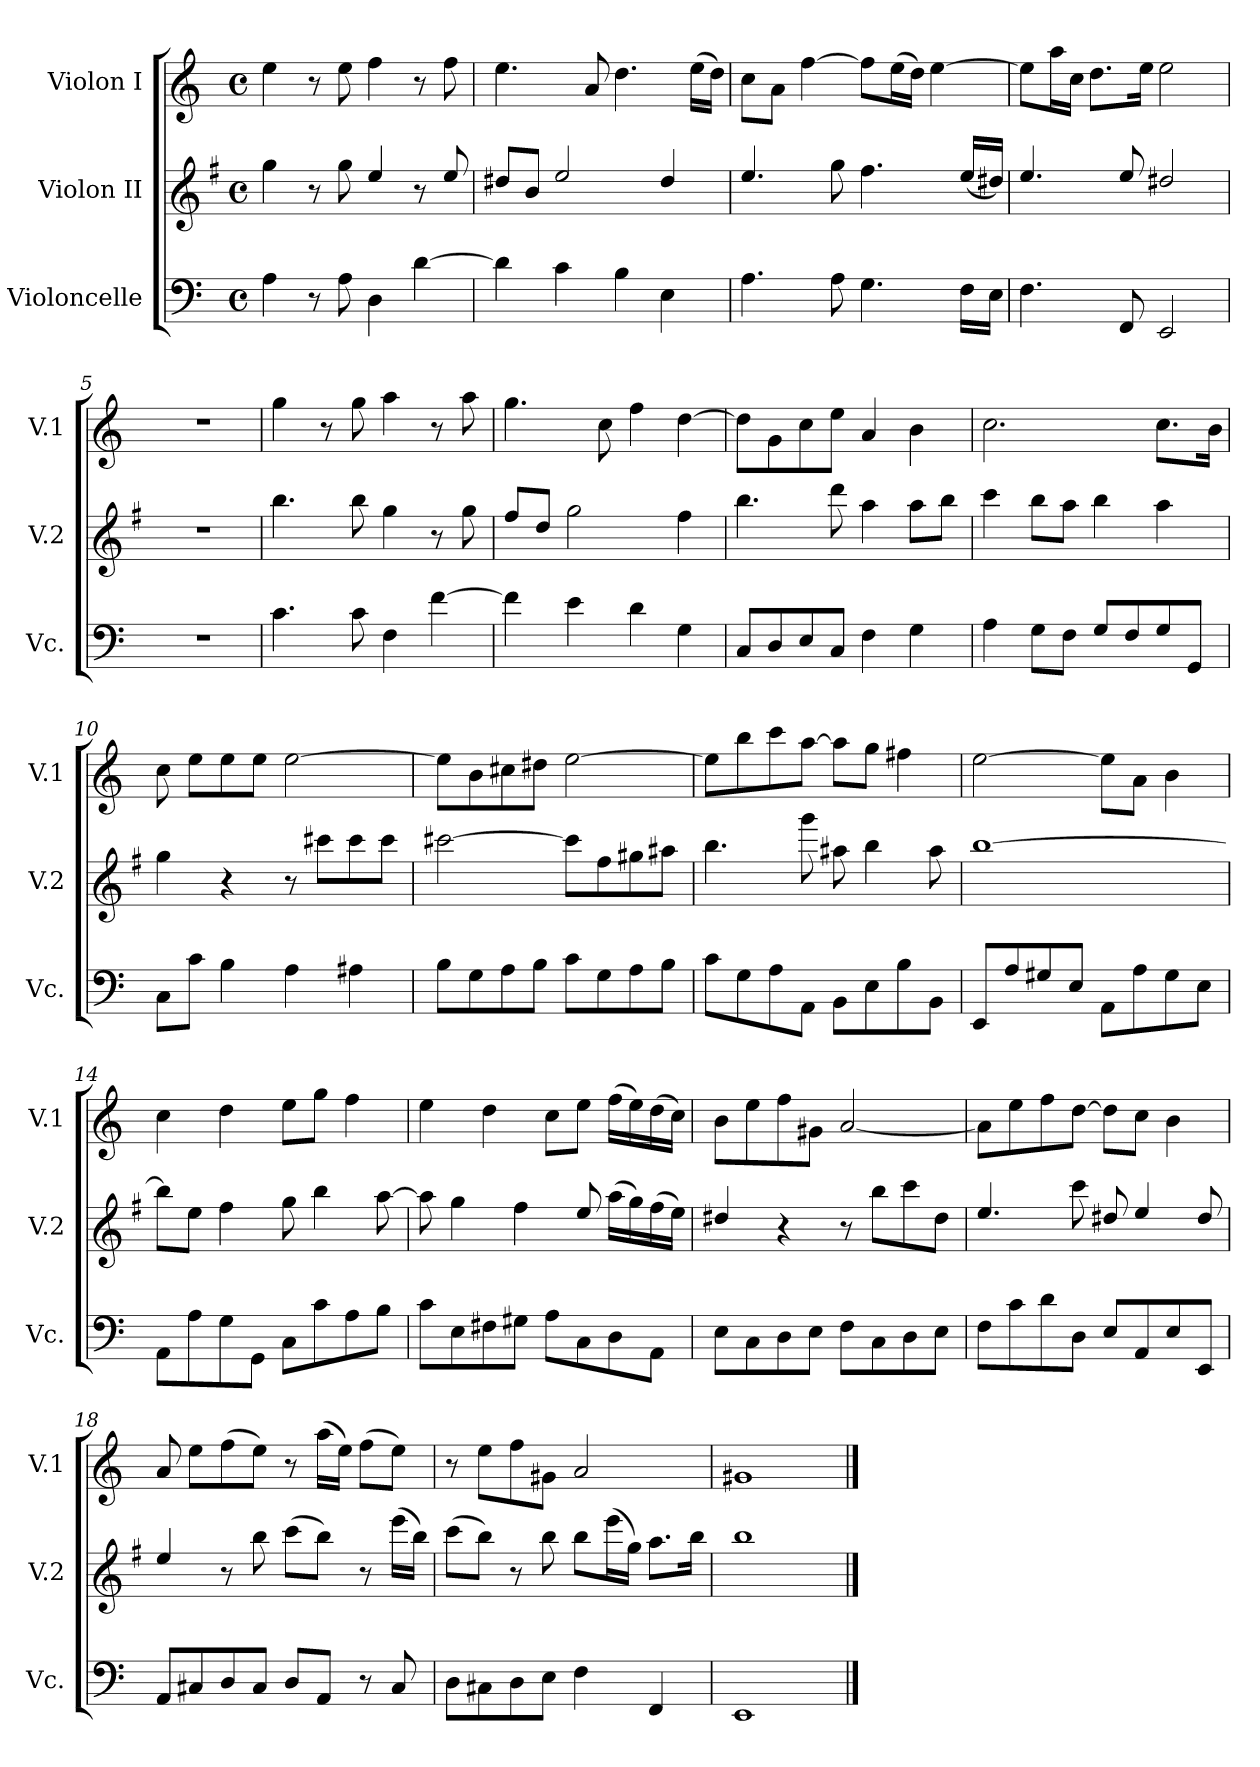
**kern	**kern	**kern
*part3	*part2	*part1
*staff3	*staff2	*staff1
*I"Violoncelle	*I"Violon II	*I"Violon I
*I'Vc.	*I'V.2	*I'V.1
*clefF4	*clefG2	*clefG2
*	*ITrd4c7	*
*k[]	*k[]	*k[]
*C:	*C:	*C:
*M4/4	*M4/4	*M4/4
*met(c)	*met(c)	*met(c)
=1	=1	=1
4A\	4cc\	4ee\
8r	8r	8r
8A\	8cc\	8ee\
4D\	4a/	4ff\
[4d\	8r	8r
.	8a/	8ff\
=2	=2	=2
4d\]	8g#X/L	4.ee\
.	8e/J	.
4c\	2a/	.
.	.	8a/
4B\	.	4.dd\
4E\	4g#/	.
.	.	(16ee\LL
.	.	16dd\JJ)
=3	=3	=3
4.A\	4.a/	8cc\L
.	.	8a\J
.	.	[4ff\
8A\	8cc\	.
4.G\	4.b\	8ff\L]
.	.	(16ee\L
.	.	16dd\JJ)
.	.	[4ee\
16F\LL	(16a/LL	.
16E\JJ	16g#X/JJ)	.
=4	=4	=4
4.F\	4.a/	8ee\L]
.	.	16aa\L
.	.	16cc\JJ
.	.	8.dd\L
8FF/	8a/	.
.	.	16ee\Jk
2EE/	2g#X/	2ee\
=5	=5	=5
1r	1r	1r
=6	=6	=6
4.c\	4.ee\	4gg\
.	.	8r
8c\	8ee\	8gg\
4F\	4cc\	4aa\
[4f\	8r	8r
.	8cc\	8aa\
=7	=7	=7
4f\]	8b/L	4.gg\
.	8g/J	.
4e\	2cc\	.
.	.	8cc\
4d\	.	4ff\
4G\	4b\	[4dd\
!!LO:LB:g=z
=8	=8	=8
8C/L	4.ee\	8dd\L]
8D/	.	8g\
8E/	.	8cc\
8C/J	8gg\	8ee\J
4F\	4dd\	4a/
4G\	8dd\L	4b\
.	8ee\J	.
=9	=9	=9
4A\	4ff\	2.cc\
8G\L	8ee\L	.
8F\J	8dd\J	.
8G/L	4ee\	.
8F/	.	.
8G/	4dd\	8.cc\L
8GG/J	.	.
.	.	16b\Jk
=10	=10	=10
8C\L	4cc\	8cc\
8c\J	.	8ee\L
4B\	4r	8ee\
.	.	8ee\J
4A\	8r	[2ee\
.	8ff#X\L	.
4A#X\	8ff#\	.
.	8ff#\J	.
=11	=11	=11
8B\L	[2ff#X\	8ee\L]
8G\	.	8b\
8A\	.	8cc#X\
8B\J	.	8dd#X\J
8c\L	8ff#\L]	[2ee\
8G\	8b\	.
8A\	8cc#X\	.
8B\J	8dd#X\J	.
=12	=12	=12
8c\L	4.ee\	8ee\L]
8G\	.	8bb\
8A\	.	8ccc\
8AA\J	8ccc\	[8aa\J
8BB\L	8dd#X\	8aa\L]
8E\	4ee\	8gg\J
8B\	.	4ff#X\
8BB\J	8dd#\	.
=13	=13	=13
8EE/L	[1ee	[2ee\
8A/	.	.
8G#X/	.	.
8E/J	.	.
8AA\L	.	8ee\L]
8A\	.	8a\J
8G#\	.	4b\
8E\J	.	.
=14	=14	=14
8AA\L	8ee\L]	4cc\
8A\	8a\J	.
8G\	4b\	4dd\
8GG\J	.	.
8C\L	8cc\	8ee\L
8c\	4ee\	8gg\J
8A\	.	4ff\
8B\J	[8dd\	.
!!LO:PB:g=z
=15	=15	=15
8c\L	8dd\]	4ee\
8E\	4cc\	.
8F#X\	.	4dd\
8G#X\J	4b\	.
8A\L	.	8cc\L
8C\	8a/	8ee\J
8D\	(16dd\LL	(16ff\LL
.	16cc\)	16ee\)
8AA\J	(16b\	(16dd\
.	16a\JJ)	16cc\JJ)
=16	=16	=16
8E\L	4g#X/	8b\L
8C\	.	8ee\
8D\	4r	8ff\
8E\J	.	8g#X\J
8F\L	8r	[2a/
8C\	8ee\L	.
8D\	8ff\	.
8E\J	8g#\J	.
=17	=17	=17
8F\L	4.a/	8a\L]
8c\	.	8ee\
8d\	.	8ff\
8D\J	8ff\	[8dd\J
8E/L	8g#X/	8dd\L]
8AA/	4a/	8cc\J
8E/	.	4b\
8EE/J	8g#/	.
=18	=18	=18
8AA/L	4a/	8a/
8C#X/	.	8ee\L
8D/	8r	(8ff\
8C#/J	8ee\	8ee\J)
8D/L	(8ff\L	8r
8AA/J	8ee\J)	(16aa\LL
.	.	16ee\JJ)
8r	8r	(8ff\L
8C#/	(16aa\LL	8ee\J)
.	16ee\JJ)	.
=19	=19	=19
8D\L	(8ff\L	8r
8C#X\	8ee\J)	8ee\L
8D\	8r	8ff\
8E\J	8ee\	8g#X\J
4F\	8ee\L	2a/
.	(16aa\L	.
.	16cc\JJ)	.
4FF/	8.dd\L	.
.	16ee\Jk	.
=20	=20	=20
1EE	1ee	1g#X
==	==	==
*-	*-	*-
